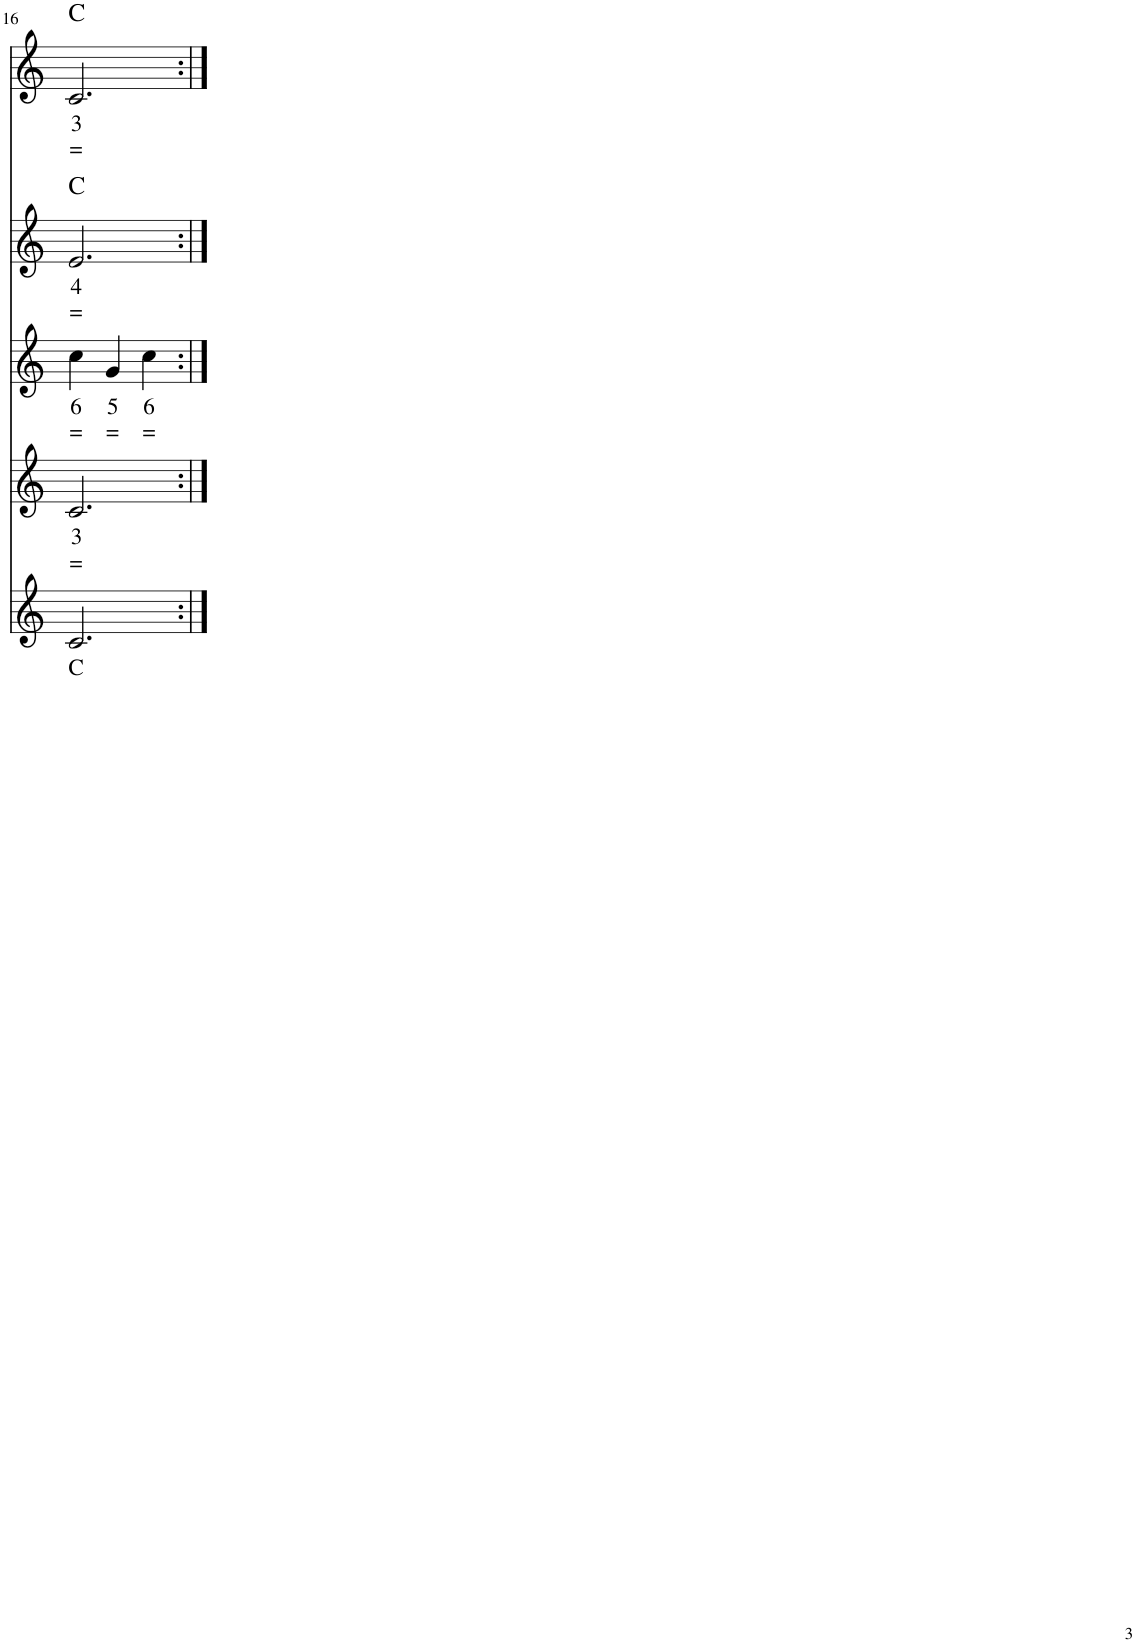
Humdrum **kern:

**kern	**text	**kern	**text	**text	**kern	**text	**text	**kern	**text	**text	**harte	**kern	**text	**text	**harte
*part5	*part5	*part4	*part4	*part4	*part3	*part3	*part3	*part2	*part2	*part2	*part2	*part1	*part1	*part1	*part1
*staff5	*staff5	*staff4	*staff4	*staff4	*staff3	*staff3	*staff3	*staff2	*staff2	*staff2	*	*staff1	*staff1	*staff1	*
*I"Stem	*	*I"Voice	*	*	*I"Stem	*	*	*I"Oboe	*	*	*	*I"Flute	*	*	*
!!LO:PB:g=z
*clefG2	*	*clefG2	*	*	*clefG2	*	*	*clefG2	*	*	*	*clefG2	*	*	*
*k[]	*	*k[]	*	*	*k[]	*	*	*k[]	*	*	*	*k[]	*	*	*
*M3/4	*	*M3/4	*	*	*M3/4	*	*	*M3/4	*	*	*	*M3/4	*	*	*
=16	=16	=16	=16	=16	=16	=16	=16	=16	=16	=16	=16	=16	=16	=16	=16
!	!LO:LY:b	!	!LO:LY:b	!LO:LY:b	!	!LO:LY:b	!LO:LY:b	!	!LO:LY:b	!LO:LY:b	!	!	!LO:LY:b	!LO:LY:b	!
2.c/	C	2.c/	3	=	4cc\	6	=	2.e/	4	=	C:maj	2.c/	3	=	C:maj
!	!	!	!	!	!	!LO:LY:b	!LO:LY:b	!	!	!	!	!	!	!	!
.	.	.	.	.	4g/	5	=	.	.	.	.	.	.	.	.
!	!	!	!	!	!	!LO:LY:b	!LO:LY:b	!	!	!	!	!	!	!	!
.	.	.	.	.	4cc\	6	=	.	.	.	.	.	.	.	.
=:|!	=:|!	=:|!	=:|!	=:|!	=:|!	=:|!	=:|!	=:|!	=:|!	=:|!	=:|!	=:|!	=:|!	=:|!	=:|!
*-	*-	*-	*-	*-	*-	*-	*-	*-	*-	*-	*-	*-	*-	*-	*-
